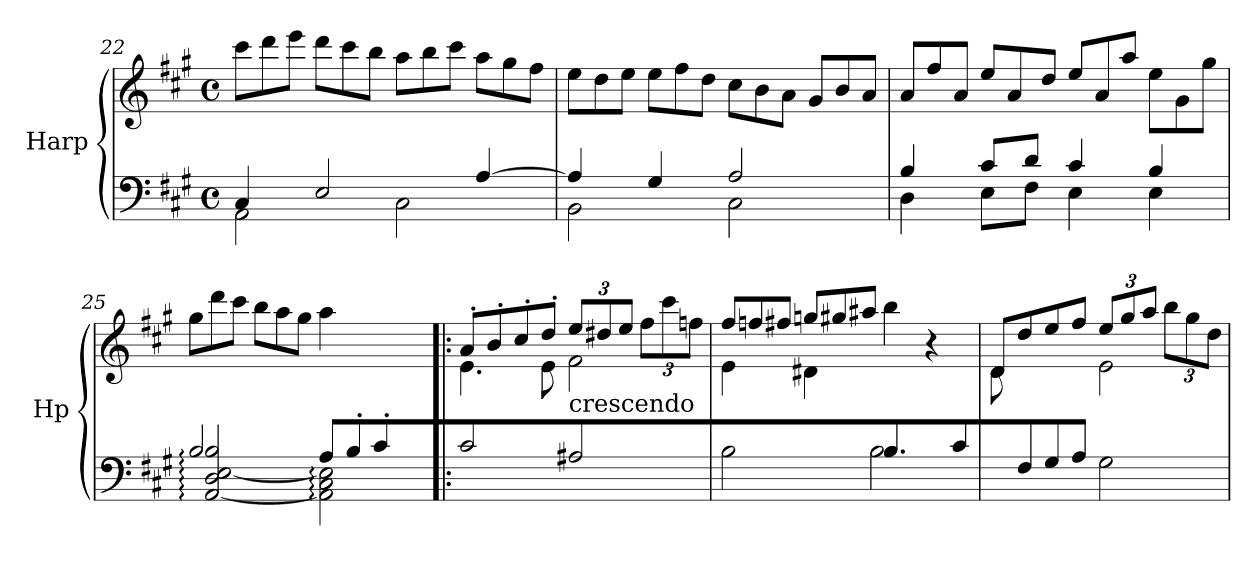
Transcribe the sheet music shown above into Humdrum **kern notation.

**kern	**kern
*part1	*part1
*staff2	*staff1
*I"Harp	*
*I'Hp	*
*clefF4	*clefG2
*k[f#c#g#]	*k[f#c#g#]
*A:	*A:
*M4/4	*M4/4
*met(c)	*met(c)
=22	=22
*^	*
*	*	*Xtuplet
4C#/	2AA\	12ccc#\L
.	.	12ddd\
.	.	12eee\J
2E/	.	12ddd\L
.	.	12ccc#\
.	.	12bb\J
.	2C#\	12aa\L
.	.	12bb\
.	.	12ccc#\J
[4A/	.	12aa\L
.	.	12gg#\
.	.	12ff#\J
=23	=23	=23
4A/]	2BB\	12ee\L
.	.	12dd\
.	.	12ee\J
4G#/	.	12ee\L
.	.	12ff#\
.	.	12dd\J
2A/	2C#\	12cc#\L
.	.	12b\
.	.	12a\J
.	.	12g#/L
.	.	12b/
.	.	12a/J
!!LO:LB:g=z
=24	=24	=24
4B/	4D\	12a/L
.	.	12ff#/
.	.	12a/J
8c#/L	8E\L	12ee/L
.	.	12a/
8d/J	8F#\J	.
.	.	12dd/J
4c#/	4E\	12ee/L
.	.	12a/
.	.	12aa/J
4B/	4E\	12ee\L
.	.	12g#\
.	.	12gg#\J
=25	=25	=25
*	*	*^
2B/	[2AA/: 2D/: [2E/: 2B/:	12gg#\L	2..ryy
.	.	12ddd\	.
.	.	12ccc#\J	.
.	.	12bb\L	.
.	.	12aa\	.
.	.	12gg#\J	.
8A/L	2AA\]: 2C#\: 2E\]:	4aa\	.
8B'/	.	.	.
8c#'/	.	4ryy	.
8ryy	.	.	8d'\J
*v	*v	*	*
=26!|:	=26!|:	=26!|:
2c#\	8a'/L	4.e\
.	8b'/	.
.	8cc#'/	.
.	8dd'/J	8e\
*	*tuplet	*
*	*Xbrackettup	*
!	!LO:TX:b:t=crescendo	!
2A#X\	12ee/L	2f#\
.	12dd#X/	.
.	12ee/J	.
.	12ff#\L	.
.	12ccc#\	.
.	12ffn\J	.
!!LO:LB:g=z	!!
=27	=27	=27
*^	*	*
*	*	*Xtuplet	*
2ryy	2B\	12ff#/L	4e\
.	.	12ffn/	.
.	.	12ff#X/J	.
.	.	12ggn/L	4d#X\
.	.	12gg#X/	.
.	.	12aa#X/J	.
4.B/	2B\	4bb\	2ryy
.	.	4r	.
8c#\	.	.	.
=28	=28	=28	=28
8ryy	2ryy	8d/L	8d\L
8F#/	.	8dd/	4.ryy
8G#/	.	8ee/	.
8A/J	.	8ff#/J	.
*	*	*tuplet	*
2ryy	2G#\	12ee/L	2e\
.	.	12gg#/	.
.	.	12aa/J	.
.	.	12bb\L	.
.	.	12gg#\	.
.	.	12dd\J	.
*v	*v	*	*
*	*v	*v
=	=
*-	*-
